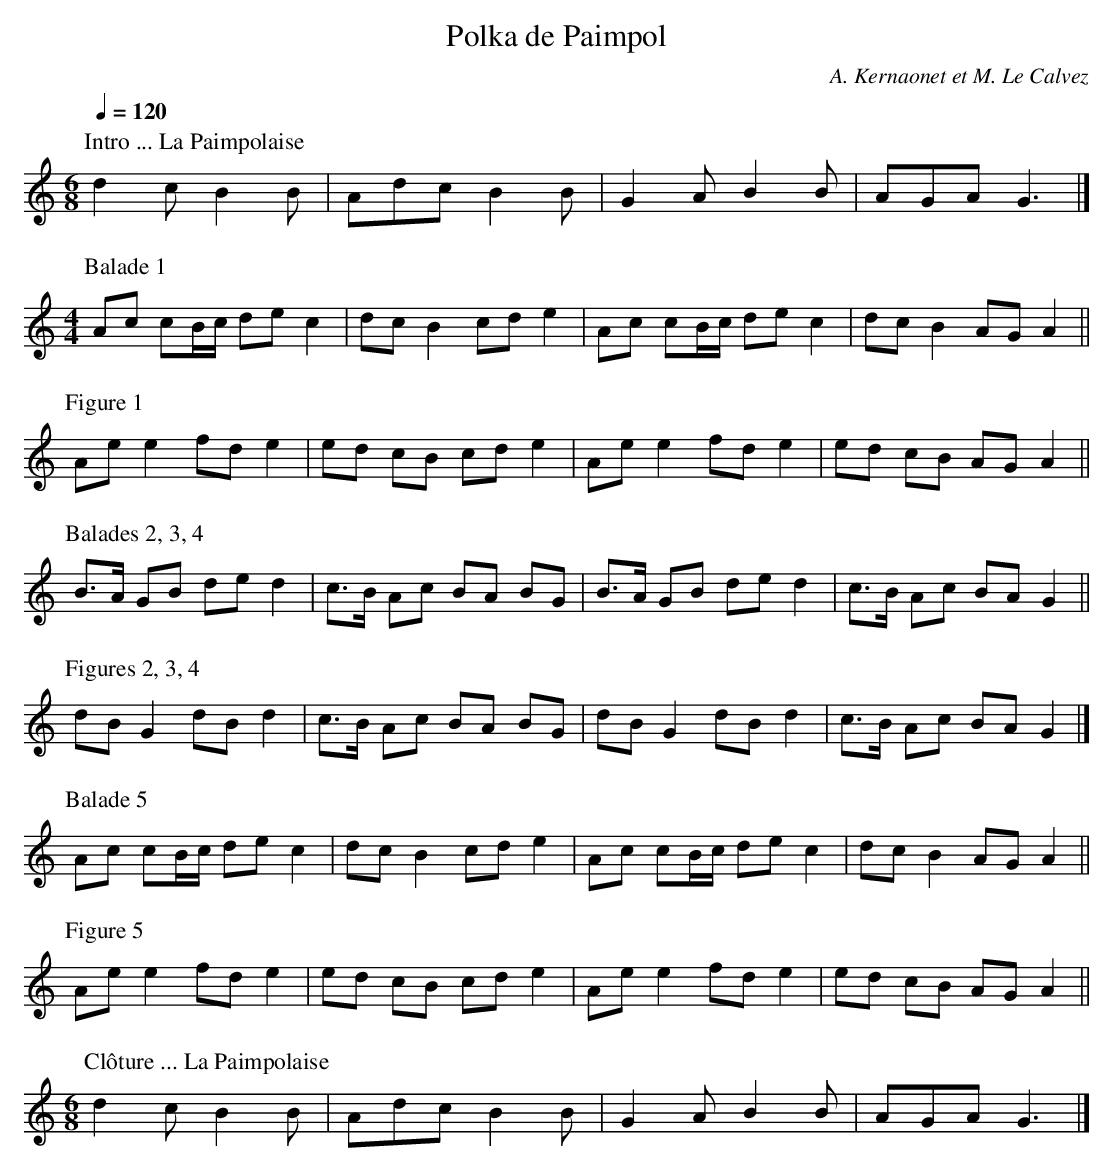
X:1
T:Polka de Paimpol
C:A. Kernaonet et M. Le Calvez
Q:1/4=120
M:4/4
L:1/8
K:Cmaj
P:Intro ... La Paimpolaise
[M:6/8]
d2c B2B | Adc B2B | G2A B2B |AGA G3 |]
[M:4/4]
P:Balade 1
Ac cB/2c/2 de c2 |dc B2 cd e2 |Ac cB/2c/2 de c2 | dc B2 AG A2 ||
%%vskip 1
P:Figure 1
Ae e2 fd e2 |ed cB cd e2 |Ae e2 fd e2 | ed cB AG A2 ||
%%vskip 1
P:Balades 2, 3, 4
B3/2A/2 GB de d2 |c3/2B/2 Ac BA BG | B3/2A/2 GB de d2 |c3/2B/2 Ac BA G2 ||
%%vskip 1
P:Figures 2, 3, 4
dB G2 dB d2 | c3/2B/2 Ac BA BG |dB G2 dB d2 |c3/2B/2 Ac BA G2 |]
%%vskip 1
P:Balade 5
Ac cB/2c/2 de c2 |dc B2 cd e2 |Ac cB/2c/2 de c2 | dc B2 AG A2 ||
%%vskip 1
P:Figure 5
Ae e2 fd e2 |ed cB cd e2 |Ae e2 fd e2 | ed cB AG A2 ||
%%vskip 1
P:Clôture ... La Paimpolaise
[M:6/8]
d2c B2B | Adc B2B | G2A B2B |AGA G3 |]
